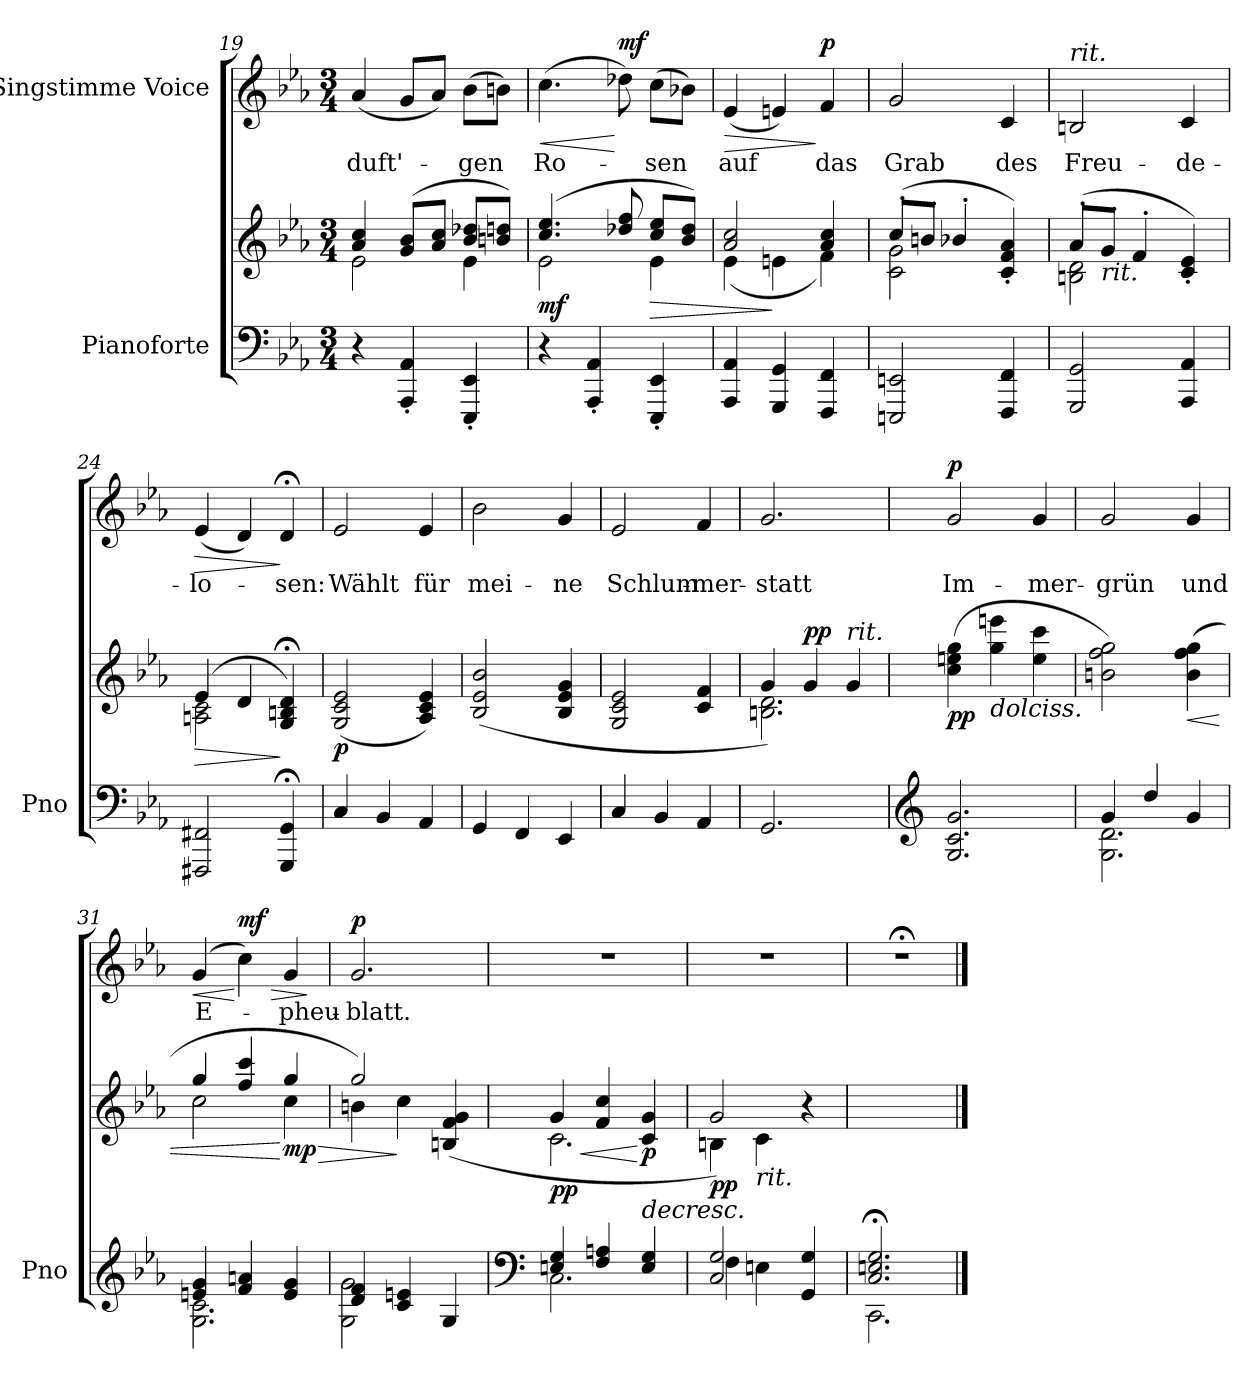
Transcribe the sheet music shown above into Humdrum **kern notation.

**kern	**kern	**dynam	**kern	**text	**dynam
*part2	*part2	*part2	*part1	*part1	*part1
*staff3	*staff2	*staff2/3	*staff1	*staff1	*staff1
*I"Pianoforte	*	*	*I"Singstimme Voice	*	*
*I'Pno	*	*	*	*	*
*clefF4	*clefG2	*	*clefG2	*	*
*k[b-e-a-]	*k[b-e-a-]	*	*k[b-e-a-]	*	*
*M3/4	*M3/4	*	*M3/4	*	*
=19	=19	=19	=19	=19	=19
*	*^	*	*	*	*
!	!	!	!	!	!LO:LY:b	!
4r	4a-/ 4cc/	2e-\	.	(<4a-/	duft'-	.
4AAA-/' 4AA-/'	(>8g/ 8b-/L	.	.	8g/L	.	.
.	8a-/ 8cc/J	.	.	8a-/J)	.	.
!	!	!	!	!	!LO:LY:b	!
4EEE-/' 4EE-/'	8b-/ 8dd-X/L	4e-\	.	(>8b-\L	-gen	.
.	8bn/ 8ddn/J)	.	.	8bn\J)	.	.
=20	=20	=20	=20	=20	=20	=20
!	!	!	!LO:DY:b	!	!LO:LY:b	!LO:HP:b
4r	(>4.cc/ 4.ee-/	2e-\	mf	(>4.cc\	Ro-	<
4AAA-/' 4AA-/'	.	.	.	.	.	.
!	!	!	!	!	!	!LO:DY:n=1:a
.	8dd-X/ 8ff/	.	.	8dd-X\)	.	[ mf
!	!	!	!LO:HP:b	!	!LO:LY:b	!
4EEE-/' 4EE-/'	8cc/ 8ee-/L	4e-\	>	(>8cc\L	-sen	.
.	8b-/ 8dd-/J)	.	.	8b-X\J)	.	.
=21	=21	=21	=21	=21	=21	=21
!	!	!	!	!	!LO:LY:b	!LO:HP:b
4AAA-/ 4AA-/	2a-/ 2cc/	(<4e-\	.	(<4e-/	auf	>
4GGG/ 4GG/	.	4en\	]	4en/)	.	.
!	!	!	!	!	!LO:LY:b	!LO:DY:n=1:a
4FFF/ 4FF/	4a-/ 4cc/	4f\)	.	4f/	das	] p
=22	=22	=22	=22	=22	=22	=22
!	!	!	!	!	!LO:LY:b	!
2EEEn/ 2EEn/	(>8cc'/L	2c\ 2g\	.	2g/	Grab	.
.	8bn'/J	.	.	.	.	.
.	4b-X'/	.	.	.	.	.
!	!	!	!	!	!LO:LY:b	!
4FFF/ 4FF/	4c/' 4f/' 4a-/')	4ryy	.	4c/	des	.
!!LO:LB:g=z
=23	=23	=23	=23	=23	=23	=23
*	*	*	*	*MM62	*	*
!	!	!	!	!LO:TX:a:i:t=rit.	!	!
!	!	!	!	!	!LO:LY:b	!
2GGG/ 2GG/	(>8a-'/L	2Bn\ 2d\	.	2Bn/	Freu-	.
!	!LO:TX:b:i:t=rit.	!	!	!	!	!
.	8g'/J	.	.	.	.	.
.	4f'/	.	.	.	.	.
!	!	!	!	!	!LO:LY:b	!
4AAA-/ 4AA-/	4c/' 4e-/')	4ryy	.	4c/	-de-	.
=24	=24	=24	=24	=24	=24	=24
!	!	!	!LO:HP:b	!	!LO:LY:b	!LO:HP:b
2FFF#X/ 2FF#X/	(>4e-/	2An\ 2c\	>	(<4e-/	-lo-	>
.	4d/	.	.	4d/)	.	.
!	!	!	!	!	!LO:LY:b	!
4GGG/;< 4GG/;<	4G/;< 4Bn/;< 4d/;<)	4ryy	]	4d;</	-sen:	]
*	*v	*v	*	*	*	*
=25	=25	=25	=25	=25	=25
*	*	*	*MM71	*	*
*	*^	*	*	*	*
!	!	!	!LO:DY:b	!	!LO:LY:b	!
*	*v	*v	*	*	*	*
4C/	(>2G/ 2c/ 2e-/	p	2e-/	Wählt	.
4BB-/	.	.	.	.	.
!	!	!	!	!LO:LY:b	!
4AA-/	4A-/ 4c/ 4e-/)	.	4e-/	für	.
=26	=26	=26	=26	=26	=26
!	!	!	!	!LO:LY:b	!
4GG/	(>2B-/ 2e-/ 2b-/	.	2b-\	mei-	.
4FF/	.	.	.	.	.
!	!	!	!	!LO:LY:b	!
4EE-/	4B-/ 4e-/ 4g/	.	4g/	-ne	.
=27	=27	=27	=27	=27	=27
!	!	!	!	!LO:LY:b	!
4C/	2G/ 2c/ 2e-/	.	2e-/	Schlum-	.
4BB-/	.	.	.	.	.
!	!	!	!	!LO:LY:b	!
4AA-/	4c/ 4f/	.	4f/	-mer-	.
=28	=28	=28	=28	=28	=28
*	*^	*	*	*	*
!	!	!	!	!	!LO:LY:b	!
*	*	*	*	*^	*	*
2.GG/	4g/)	2.Bn\ 2.d\	.	2.g/	2ryy	-statt	.
!	!	!	!LO:DY:a	!	!	!	!
.	4g/	.	pp	.	.	.	.
*	*	*	*	*MM60	*	*	*
!	!LO:TX:a:i:t=rit.	!	!	!	!	!	!
.	4g/	.	.	.	4ryy	.	.
*	*v	*v	*	*	*	*	*
*	*	*	*v	*v	*	*
!!LO:LB:g=z
=29	=29	=29	=29	=29	=29
*clefG2	*	*	*	*	*
*	*	*	*MM68	*	*
*	*	*	*^	*	*
!	!	!LO:DY:b	!	!	!LO:LY:b	!LO:DY:a
*	*	*	*v	*v	*	*
2.G/ 2.c/ 2.g/	(>4cc\ 4een\ 4gg\	pp	2g/	Im-	p
!	!LO:TX:b:i:t=dolciss.	!	!	!	!
.	4gg\ 4eeen\	.	.	.	.
!	!	!	!	!LO:LY:b	!
.	4ee\ 4ccc\	.	4g/	-mer-	.
=30	=30	=30	=30	=30	=30
*^	*	*	*	*	*
!	!	!	!	!	!LO:LY:b	!
4g/	2.G\ 2.d\	2bn\ 2ff\ 2gg\)	.	2g/	-grün	.
4dd/	.	.	.	.	.	.
!	!	!	!LO:HP:b	!	!LO:LY:b	!
4g/	.	(>4b\ 4ff\ 4gg\	<	4g/	und	.
=31	=31	=31	=31	=31	=31	=31
*	*	*^	*	*	*	*
!	!	!	!	!	!	!LO:LY:b	!LO:HP:b
4en/ 4g/	2.G\ 2.c\	4gg/	2cc\	.	(>4g/	E-	<
!	!	!	!	!	!	!	!LO:HP:n=1:b
!	!	!	!	!	!	!	!LO:DY:n=1:a
4f/ 4an/	.	4ff/ 4ccc/	.	.	4cc\)	.	[ > mf
!	!	!	!	!LO:HP:n=1:b	!	!LO:LY:b	!
!	!	!	!	!LO:DY:n=1:b	!	!	!
4e/ 4g/	.	4gg/	4cc\	[ > mp	4g/	-pheu-	.
*v	*v	*	*	*	*	*	*
*	*v	*v	*	*	*	*
.	.	.	.	.	]
=32	=32	=32	=32	=32	=32
*^	*^	*	*	*	*
!	!	!	!	!	!	!LO:LY:b	!LO:DY:a
4d/ 4f/	2G\ 2g\	2gg/)	4bn\	.	2.g/	-blatt.	p
4c/ 4en/	.	.	4cc\	]	.	.	.
4G/	4ryy	(>4Bn/ 4f/ 4g/	4ryy	.	.	.	.
=33	=33	=33	=33	=33	=33	=33	=33
*clefF4	*	*	*	*	*	*	*
!	!	!	!	!LO:HP:b	!	!	!
!	!	!	!	!LO:DY:n=1:b	!	!	!
4En/ 4G/	2.C\	4g/	2.c\	< pp	2.r	.	.
4F/ 4An/	.	4f/ 4cc/	.	.	.	.	.
!	!	!	!	!LO:HP:n=1:b	!	!	!
!	!	!	!	!LO:DY:n=2:b	!	!	!
4E/ 4G/	.	4c/ 4g/	.	[ > p	.	.	.
=34	=34	=34	=34	=34	=34	=34	=34
!	!	!	!	!LO:DY:b	!	!	!
*	*	*	*	*	*^	*	*
2C/ 2G/	4F\	2g/)	4Bn\	pp	2.r	4ryy	.	.
*	*	*	*	*	*MM60	*	*	*
!	!	!	!LO:TX:b:i:t=rit.	!	!	!	!	!
.	4En\	.	4c\	]	.	2ryy	.	.
4GG/ 4G/	4ryy	4r	4ryy	.	.	.	.	.
*	*	*v	*v	*	*	*	*	*
*	*	*	*	*v	*v	*	*
=35	=35	=35	=35	=35	=35	=35
2.C/;< 2.En/;< 2.G/;<	2.CC\	2.ryy	.	2.r;<	.	.
*v	*v	*	*	*	*	*
==	==	==	==	==	==
*-	*-	*-	*-	*-	*-
